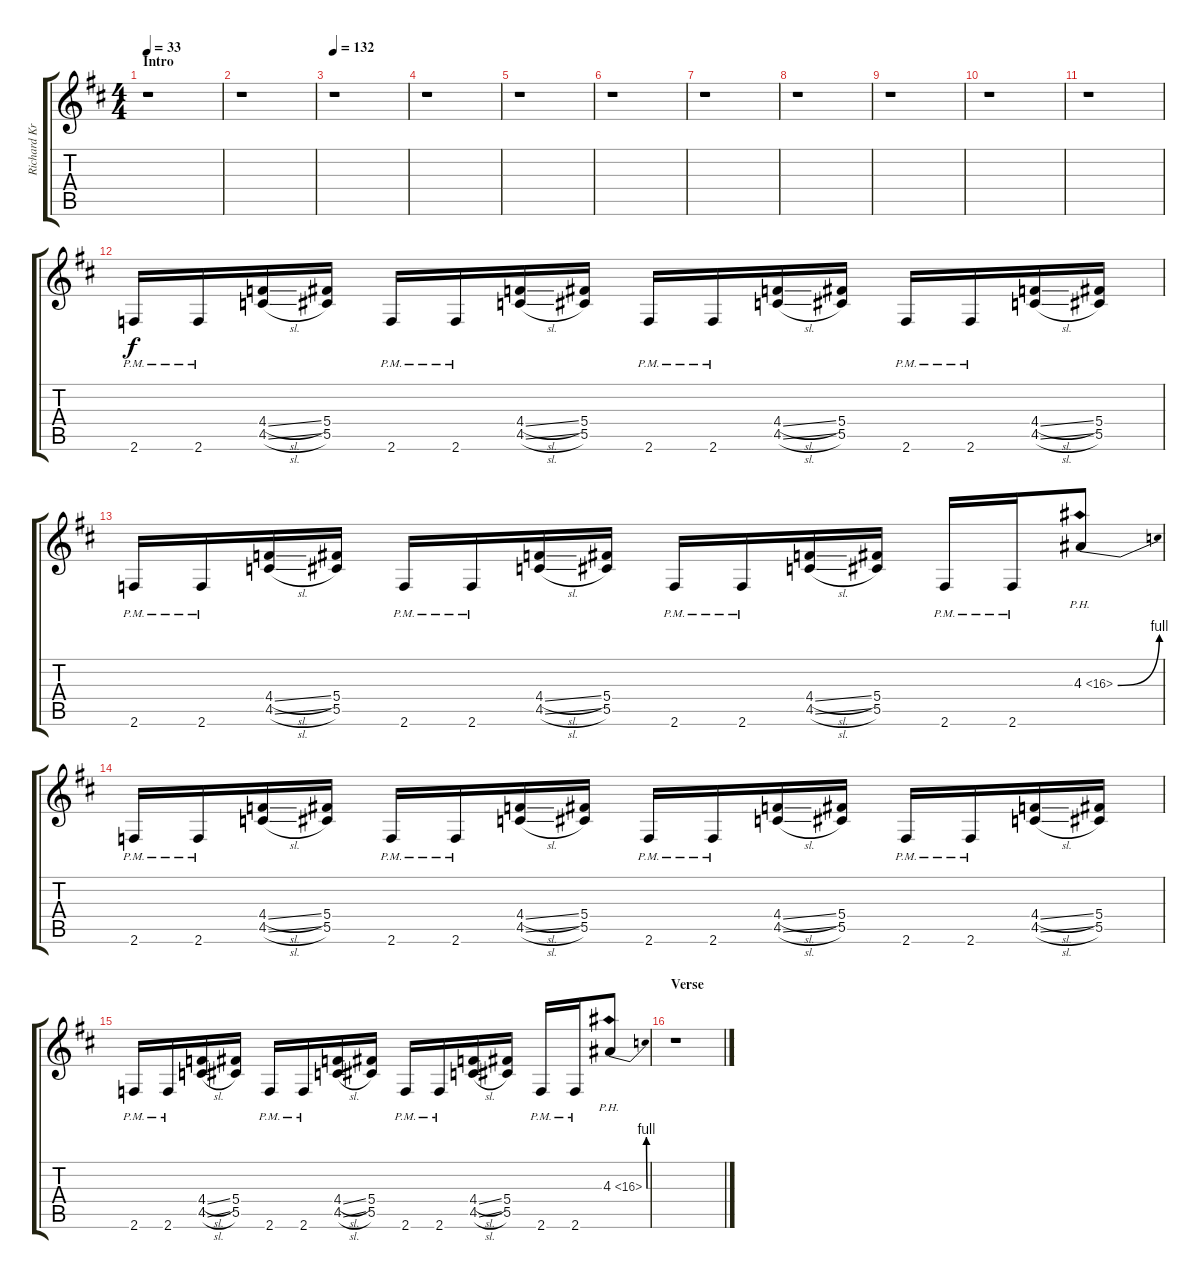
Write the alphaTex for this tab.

\track ("Richard Kruspe - Guitar I" "Richard Kr") {instrument distortionguitar}
\staff {score tabs}
\tuning (Eb4 Bb3 Gb3 Db3 Ab2 Eb2) {hide}
\ts (4 4)
\section ("" "Intro")
\tempo 33
\tempo 100
\tempo 33
\clef g2
\ks d
r.1{dy f instrument distortionguitar} |
r.1 |
\tempo 132
r.1 |
r.1 |
r.1 |
r.1 |
r.1 |
r.1 |
r.1 |
r.1 |
r.1 |
2.6{pm}.16 2.6{pm}.16 (4.4{sl} 4.5{sl}).16 (5.4 5.5).16 2.6{pm}.16 2.6{pm}.16 (4.4{sl} 4.5{sl}).16 (5.4 5.5).16 2.6{pm}.16 2.6{pm}.16 (4.4{sl} 4.5{sl}).16 (5.4 5.5).16 2.6{pm}.16 2.6{pm}.16 (4.4{sl} 4.5{sl}).16 (5.4 5.5).16 |
2.6{pm}.16 2.6{pm}.16 (4.4{sl} 4.5{sl}).16 (5.4 5.5).16 2.6{pm}.16 2.6{pm}.16 (4.4{sl} 4.5{sl}).16 (5.4 5.5).16 2.6{pm}.16 2.6{pm}.16 (4.4{sl} 4.5{sl}).16 (5.4 5.5).16 2.6{pm}.16 2.6{pm}.16 4.3{be (bend 0 0 60 4) ph 12}.8 |
2.6{pm}.16 2.6{pm}.16 (4.4{sl} 4.5{sl}).16 (5.4 5.5).16 2.6{pm}.16 2.6{pm}.16 (4.4{sl} 4.5{sl}).16 (5.4 5.5).16 2.6{pm}.16 2.6{pm}.16 (4.4{sl} 4.5{sl}).16 (5.4 5.5).16 2.6{pm}.16 2.6{pm}.16 (4.4{sl} 4.5{sl}).16 (5.4 5.5).16 |
2.6{pm}.16 2.6{pm}.16 (4.4{sl} 4.5{sl}).16 (5.4 5.5).16 2.6{pm}.16 2.6{pm}.16 (4.4{sl} 4.5{sl}).16 (5.4 5.5).16 2.6{pm}.16 2.6{pm}.16 (4.4{sl} 4.5{sl}).16 (5.4 5.5).16 2.6{pm}.16 2.6{pm}.16 4.3{be (bend 0 0 60 4) ph 12}.8 |
\section ("" "Verse")
r.1
